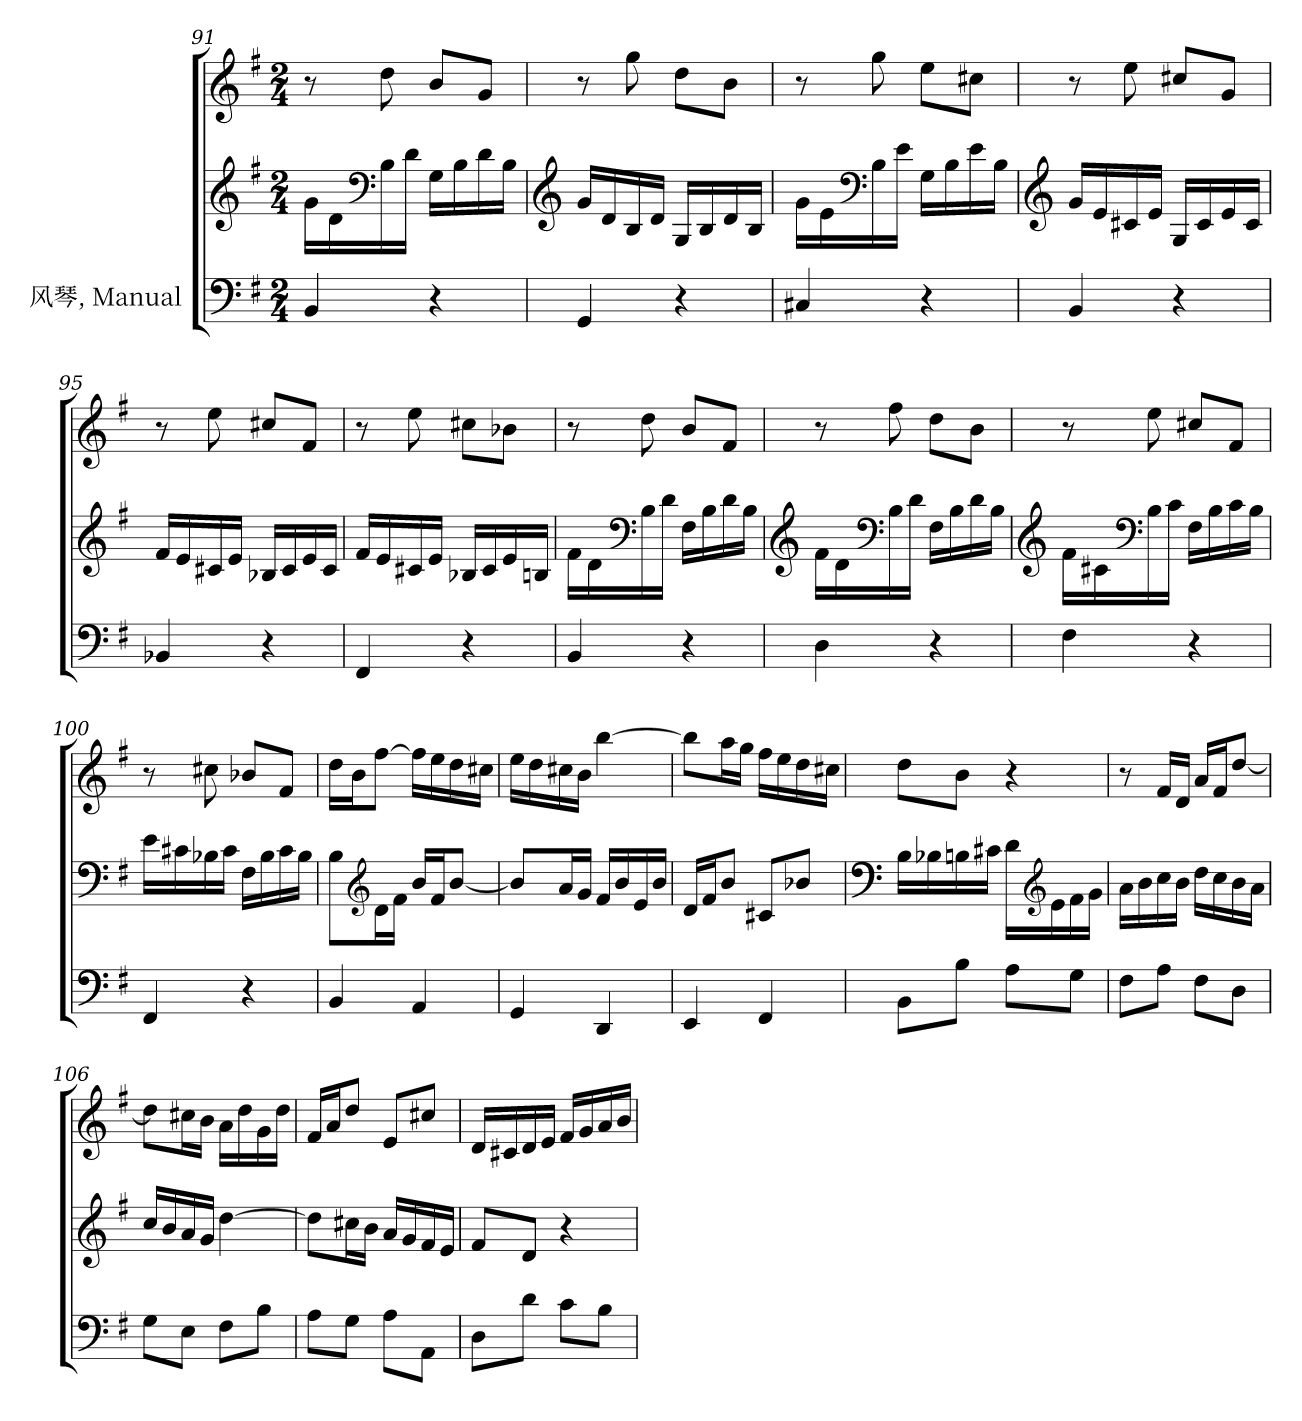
**kern	**kern	**kern
*part1	*part1	*part1
*staff3	*staff2	*staff1
*I"风琴, Manual	*	*
*clefF4	*clefG2	*clefG2
*k[f#]	*k[f#]	*k[f#]
*M2/4	*M2/4	*M2/4
=91	=91	=91
4BB/	16g\LL	8r
.	16d\	.
*	*clefF4	*
.	16B\	8dd\
.	16d\JJ	.
4r	16G\LL	8b/L
.	16B\	.
.	16d\	8g/J
.	16B\JJ	.
!!LO:LB:g=z
=92	=92	=92
*	*clefG2	*
4GG/	16g/LL	8r
.	16d/	.
.	16B/	8gg\
.	16d/JJ	.
4r	16G/LL	8dd\L
.	16B/	.
.	16d/	8b\J
.	16B/JJ	.
=93	=93	=93
4C#X/	16g\LL	8r
.	16e\	.
*	*clefF4	*
.	16B\	8gg\
.	16e\JJ	.
4r	16G\LL	8ee\L
.	16B\	.
.	16e\	8cc#X\J
.	16B\JJ	.
=94	=94	=94
*	*clefG2	*
4BB/	16g/LL	8r
.	16e/	.
.	16c#X/	8ee\
.	16e/JJ	.
4r	16G/LL	8cc#X/L
.	16c#/	.
.	16e/	8g/J
.	16c#/JJ	.
=95	=95	=95
4BB-X/	16f#/LL	8r
.	16e/	.
.	16c#X/	8ee\
.	16e/JJ	.
4r	16B-X/LL	8cc#X/L
.	16c#/	.
.	16e/	8f#/J
.	16c#/JJ	.
!!LO:PB:g=z
=96	=96	=96
4FF#/	16f#/LL	8r
.	16e/	.
.	16c#X/	8ee\
.	16e/JJ	.
4r	16B-X/LL	8cc#X\L
.	16c#/	.
.	16e/	8b-X\J
.	16Bn/JJ	.
=97	=97	=97
4BB/	16f#\LL	8r
.	16d\	.
*	*clefF4	*
.	16B\	8dd\
.	16d\JJ	.
4r	16F#\LL	8b/L
.	16B\	.
.	16d\	8f#/J
.	16B\JJ	.
=98	=98	=98
*	*clefG2	*
4D\	16f#\LL	8r
.	16d\	.
*	*clefF4	*
.	16B\	8ff#\
.	16d\JJ	.
4r	16F#\LL	8dd\L
.	16B\	.
.	16d\	8b\J
.	16B\JJ	.
=99	=99	=99
*	*clefG2	*
4F#\	16f#\LL	8r
.	16c#X\	.
*	*clefF4	*
.	16B\	8ee\
.	16c#\JJ	.
4r	16F#\LL	8cc#X/L
.	16B\	.
.	16c#\	8f#/J
.	16B\JJ	.
!!LO:LB:g=z
=100	=100	=100
4FF#/	16e\LL	8r
.	16c#X\	.
.	16B-X\	8cc#X\
.	16c#\JJ	.
4r	16F#\LL	8b-X/L
.	16B-\	.
.	16c#\	8f#/J
.	16B-\JJ	.
=101	=101	=101
4BB/	8B\L	16dd\LL
.	.	16b\J
*	*clefG2	*
.	16d\L	[8ff#\J
.	16f#\JJ	.
4AA/	16b/LL	16ff#\LL]
.	16f#/J	16ee\
.	[8b/J	16dd\
.	.	16cc#X\JJ
=102	=102	=102
4GG/	8b/L]	16ee\LL
.	.	16dd\
.	16a/L	16cc#X\
.	16g/JJ	16b\JJ
4DD/	16f#/LL	[4bb\
.	16b/	.
.	16e/	.
.	16b/JJ	.
=103	=103	=103
4EE/	16d/LL	8bb\L]
.	16f#/J	.
.	8b/J	16aa\L
.	.	16gg\JJ
4FF#/	8c#X/L	16ff#\LL
.	.	16ee\
.	8b-X/J	16dd\
.	.	16cc#X\JJ
!!LO:LB:g=z
=104	=104	=104
*	*clefF4	*
8BB\L	16B\LL	8dd\L
.	16B-X\	.
8B\J	16Bn\	8b\J
.	16c#X\JJ	.
8A\L	16d\LL	4r
*	*clefG2	*
.	16e\	.
8G\J	16f#\	.
.	16g\JJ	.
=105	=105	=105
8F#\L	16a\LL	8r
.	16b\	.
8A\J	16cc\	16f#/LL
.	16b\JJ	16d/JJ
8F#\L	16dd\LL	16a/LL
.	16cc\	16f#/J
8D\J	16b\	[8dd/J
.	16a\JJ	.
=106	=106	=106
8G\L	16cc/LL	8dd\L]
.	16b/	.
8E\J	16a/	16cc#X\L
.	16g/JJ	16b\JJ
8F#\L	[4dd\	16a\LL
.	.	16dd\
8B\J	.	16g\
.	.	16dd\JJ
=107	=107	=107
8A\L	8dd\L]	16f#/LL
.	.	16a/J
8G\J	16cc#X\L	8dd/J
.	16b\JJ	.
8A\L	16a/LL	8e/L
.	16g/	.
8AA\J	16f#/	8cc#X/J
.	16e/JJ	.
!!LO:LB:g=z
=108	=108	=108
8D\L	8f#/L	16d/LL
.	.	16c#X/
8d\J	8d/J	16d/
.	.	16e/JJ
8c\L	4r	16f#/LL
.	.	16g/
8B\J	.	16a/
.	.	16b/JJ
=	=	=
*-	*-	*-
